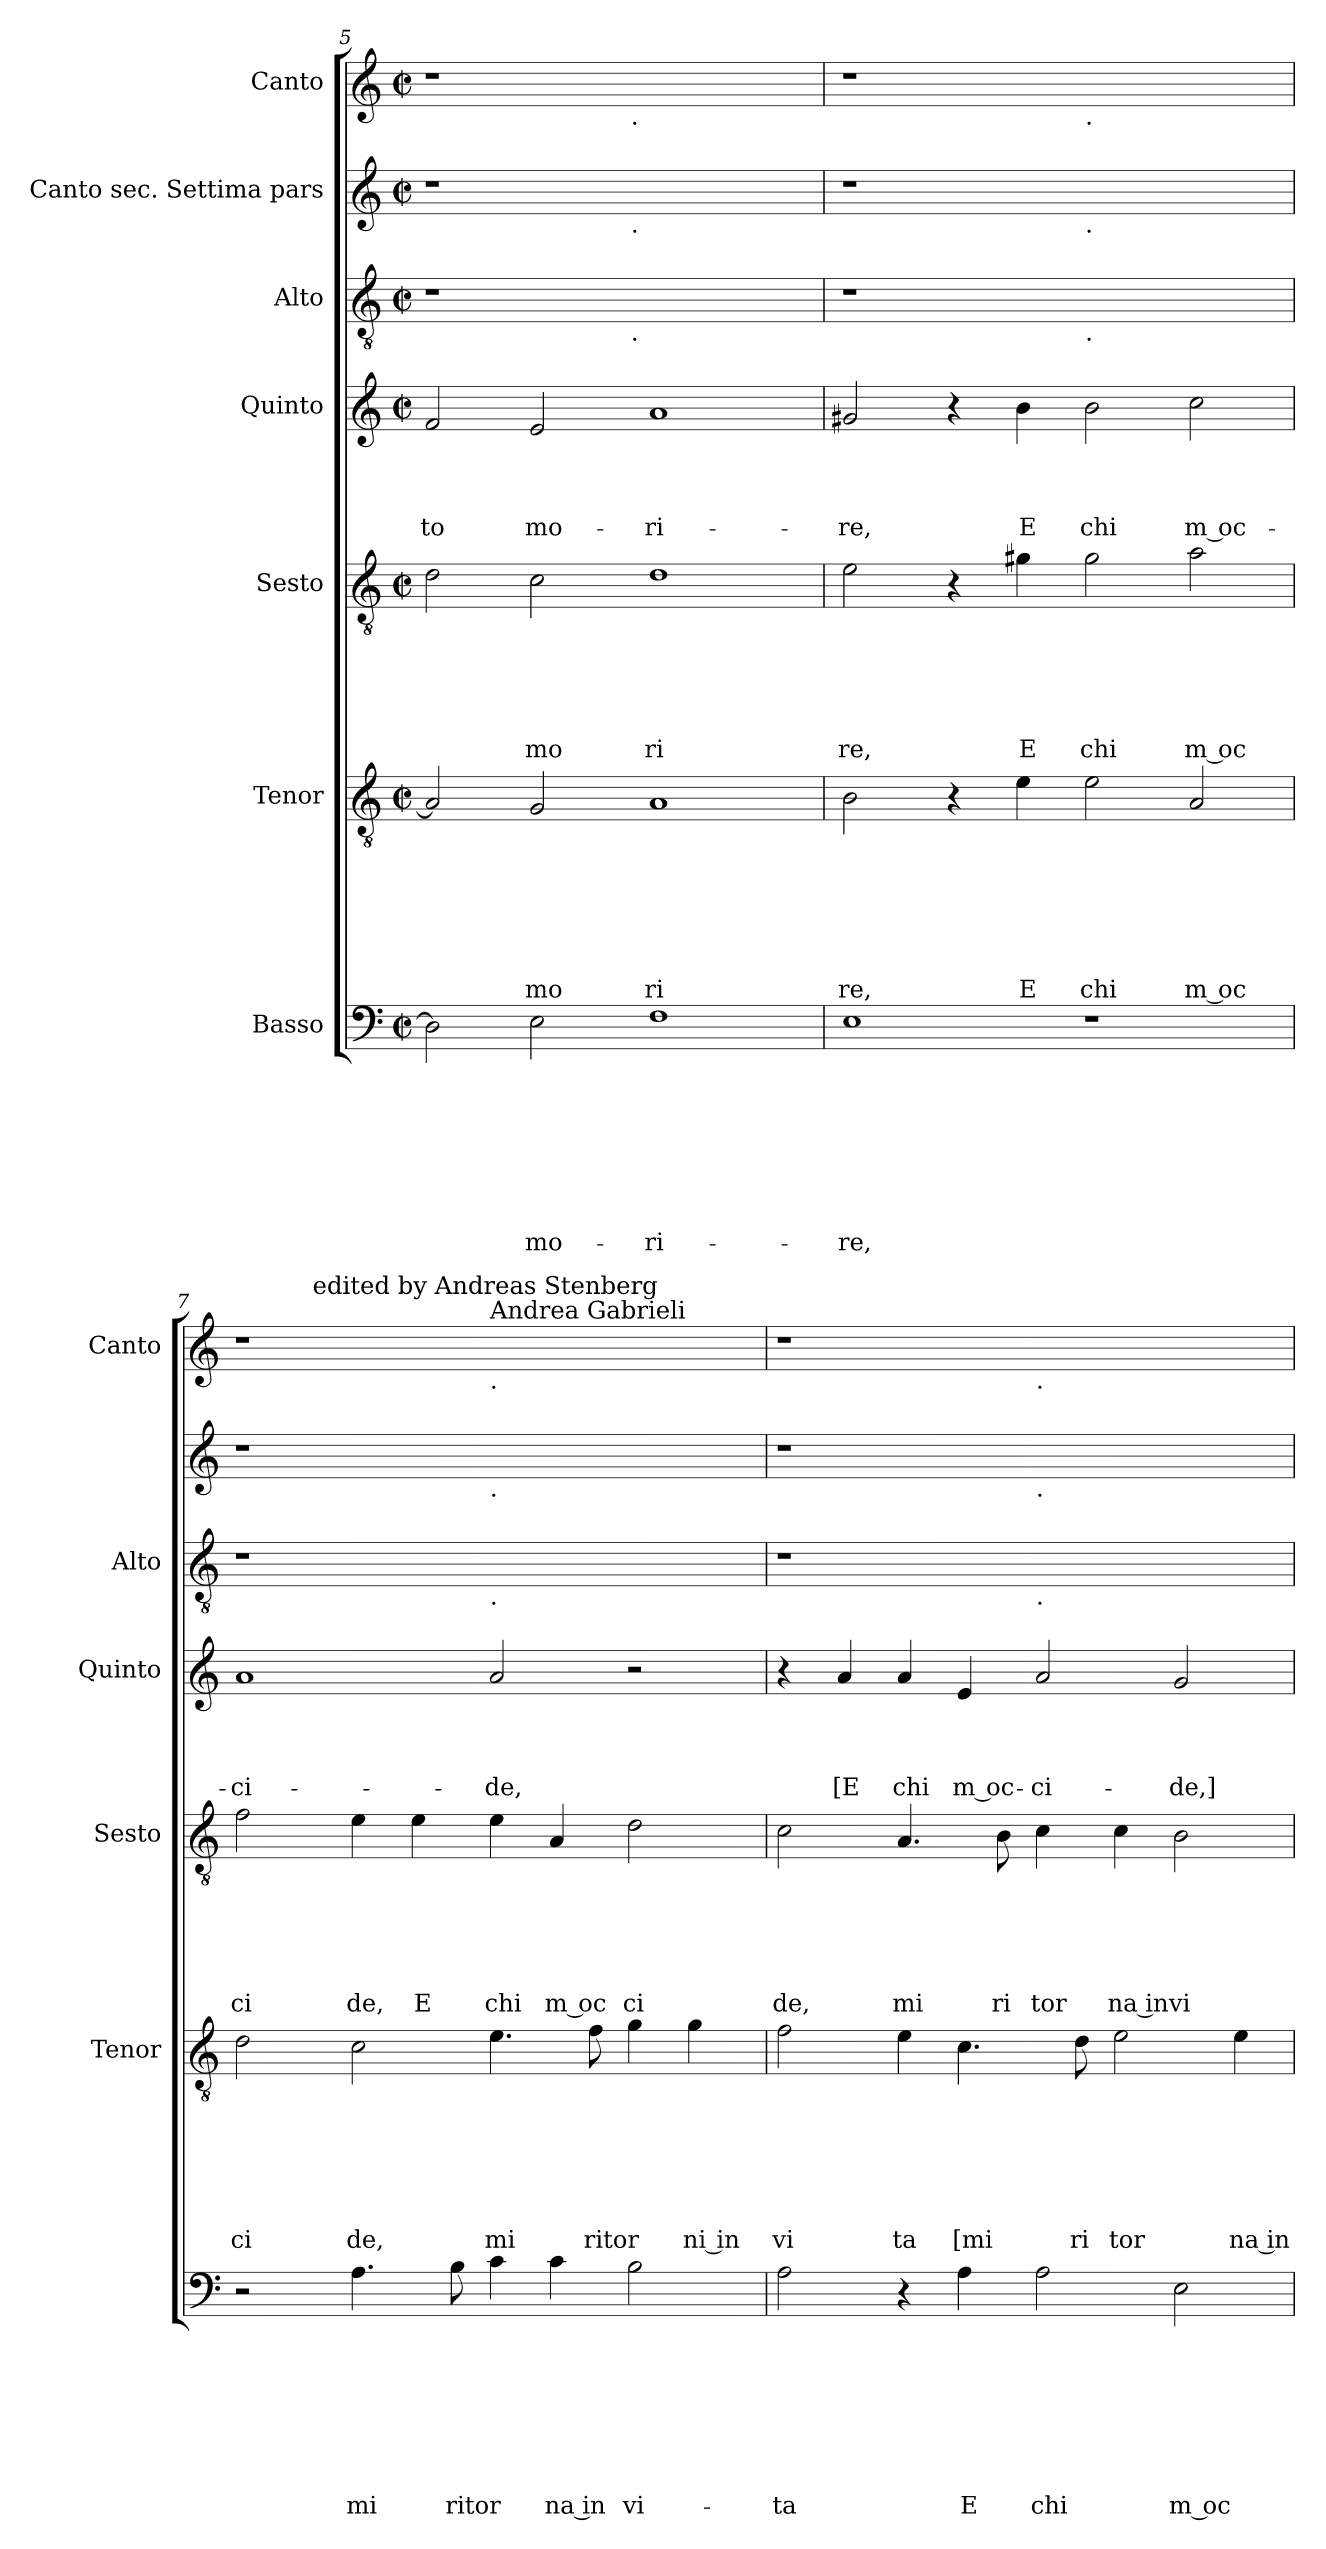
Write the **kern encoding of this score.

**kern	**text	**text	**text	**text	**text	**text	**text	**text	**kern	**text	**text	**text	**text	**text	**text	**text	**kern	**text	**text	**text	**text	**text	**text	**kern	**text	**text	**text	**text	**kern	**kern	**kern
*part7	*part7	*part7	*part7	*part7	*part7	*part7	*part7	*part7	*part6	*part6	*part6	*part6	*part6	*part6	*part6	*part6	*part5	*part5	*part5	*part5	*part5	*part5	*part5	*part4	*part4	*part4	*part4	*part4	*part3	*part2	*part1
*staff7	*staff7	*staff7	*staff7	*staff7	*staff7	*staff7	*staff7	*staff7	*staff6	*staff6	*staff6	*staff6	*staff6	*staff6	*staff6	*staff6	*staff5	*staff5	*staff5	*staff5	*staff5	*staff5	*staff5	*staff4	*staff4	*staff4	*staff4	*staff4	*staff3	*staff2	*staff1
*I"Basso	*	*	*	*	*	*	*	*	*I"Tenor	*	*	*	*	*	*	*	*I"Sesto	*	*	*	*	*	*	*I"Quinto	*	*	*	*	*I"Alto	*I"Canto sec. Settima pars	*I"Canto
*	*	*	*	*	*	*	*	*	*I'Tenor	*	*	*	*	*	*	*	*I'Sesto	*	*	*	*	*	*	*I'Quinto	*	*	*	*	*I'Alto	*	*I'Canto
*clefF4	*	*	*	*	*	*	*	*	*clefGv2	*	*	*	*	*	*	*	*clefGv2	*	*	*	*	*	*	*clefG2	*	*	*	*	*clefGv2	*clefG2	*clefG2
*k[]	*	*	*	*	*	*	*	*	*k[]	*	*	*	*	*	*	*	*k[]	*	*	*	*	*	*	*k[]	*	*	*	*	*k[]	*k[]	*k[]
*C:	*	*	*	*	*	*	*	*	*C:	*	*	*	*	*	*	*	*C:	*	*	*	*	*	*	*C:	*	*	*	*	*C:	*C:	*C:
*M2/2	*	*	*	*	*	*	*	*	*M2/2	*	*	*	*	*	*	*	*M2/2	*	*	*	*	*	*	*M2/2	*	*	*	*	*M2/2	*M2/2	*M2/2
*met(c|)	*	*	*	*	*	*	*	*	*met(c|)	*	*	*	*	*	*	*	*met(c|)	*	*	*	*	*	*	*met(c|)	*	*	*	*	*met(c|)	*met(c|)	*met(c|)
=5	=5	=5	=5	=5	=5	=5	=5	=5	=5	=5	=5	=5	=5	=5	=5	=5	=5	=5	=5	=5	=5	=5	=5	=5	=5	=5	=5	=5	=5	=5	=5
!	!	!	!	!	!	!	!	!	!	!	!	!	!	!	!	!	!	!	!	!	!	!	!	!	!	!	!	!LO:LY:b	!	!	!
*	*	*	*	*	*	*	*	*	*	*	*	*	*	*	*	*	*	*	*	*	*	*	*	*	*	*	*	*	*^	*^	*^
2D\]	.	.	.	.	.	.	.	.	2A/]	.	.	.	.	.	.	.	2d\	.	.	.	.	.	.	2f/	.	.	.	-to	1r	2ryy	1r	2ryy	1r	2ryy
!	!	!	!	!	!	!	!	!LO:LY:b	!	!	!	!	!	!	!	!LO:LY:b	!	!	!	!	!	!	!LO:LY:b	!	!	!	!	!LO:LY:b	!	!	!	!	!	!
2E\	.	.	.	.	.	.	.	mo-	2G/	.	.	.	.	.	.	mo	2c\	.	.	.	.	.	mo	2e/	.	.	.	mo-	.	4...ryy	.	4...ryy	.	4...ryy
!	!	!	!	!	!	!	!	!	!	!	!	!	!	!	!	!	!	!	!	!	!	!	!	!	!	!	!	!	!	!	!	!	!	!LO:TX:b:t=.
!	!	!	!	!	!	!	!	!	!	!	!	!	!	!	!	!	!	!	!	!	!	!	!	!	!	!	!	!	!	!	!	!LO:TX:b:t=.	!	!
!	!	!	!	!	!	!	!	!	!	!	!	!	!	!	!	!	!	!	!	!	!	!	!	!	!	!	!	!	!	!LO:TX:b:t=.	!	!	!	!
.	.	.	.	.	.	.	.	.	.	.	.	.	.	.	.	.	.	.	.	.	.	.	.	.	.	.	.	.	.	1ryy	.	1ryy	.	1ryy
!	!	!	!	!	!	!	!	!LO:LY:b	!	!	!	!	!	!	!	!LO:LY:b	!	!	!	!	!	!	!LO:LY:b	!	!	!	!	!LO:LY:b	!	!	!	!	!	!
1F	.	.	.	.	.	.	.	-ri-	1A	.	.	.	.	.	.	ri	1d	.	.	.	.	.	ri	1a	.	.	.	-ri-	1ryy	.	1ryy	.	1ryy	.
.	.	.	.	.	.	.	.	.	.	.	.	.	.	.	.	.	.	.	.	.	.	.	.	.	.	.	.	.	.	32ryy	.	32ryy	.	32ryy
=6	=6	=6	=6	=6	=6	=6	=6	=6	=6	=6	=6	=6	=6	=6	=6	=6	=6	=6	=6	=6	=6	=6	=6	=6	=6	=6	=6	=6	=6	=6	=6	=6	=6	=6
!	!	!	!	!	!	!	!	!LO:LY:b	!	!	!	!	!	!	!	!LO:LY:b	!	!	!	!	!	!	!LO:LY:b	!	!	!	!	!LO:LY:b	!	!	!	!	!	!
*	*	*	*	*	*	*	*	*	*	*	*	*	*	*	*	*	*	*	*	*	*	*	*	*	*	*	*	*	*v	*v	*	*	*v	*v
*	*	*	*	*	*	*	*	*	*	*	*	*	*	*	*	*	*	*	*	*	*	*	*	*	*	*	*	*	*	*v	*v	*
1E	.	.	.	.	.	.	.	-re,	2B\	.	.	.	.	.	.	re,	2e\	.	.	.	.	.	re,	2g#X/	.	.	.	-re,	1r	1r	1r
.	.	.	.	.	.	.	.	.	4r	.	.	.	.	.	.	.	4r	.	.	.	.	.	.	4r	.	.	.	.	.	.	.
!	!	!	!	!	!	!	!	!	!	!	!	!	!	!	!	!LO:LY:b	!	!	!	!	!	!	!LO:LY:b	!	!	!	!	!LO:LY:b	!	!	!
.	.	.	.	.	.	.	.	.	4e\	.	.	.	.	.	.	E	4g#X\	.	.	.	.	.	E	4b\	.	.	.	E	.	.	.
!	!	!	!	!	!	!	!	!	!	!	!	!	!	!	!	!	!	!	!	!	!	!	!	!	!	!	!	!	!	!	!LO:TX:b:t=.
!	!	!	!	!	!	!	!	!	!	!	!	!	!	!	!	!	!	!	!	!	!	!	!	!	!	!	!	!	!	!LO:TX:b:t=.	!
!	!	!	!	!	!	!	!	!	!	!	!	!	!	!	!	!	!	!	!	!	!	!	!	!	!	!	!	!	!LO:TX:b:t=.	!	!
!	!	!	!	!	!	!	!	!	!	!	!	!	!	!	!	!LO:LY:b	!	!	!	!	!	!	!LO:LY:b	!	!	!	!	!LO:LY:b	!	!	!
1r	.	.	.	.	.	.	.	.	2e\	.	.	.	.	.	.	chi	2g#\	.	.	.	.	.	chi	2b\	.	.	.	chi	1ryy	1ryy	1ryy
!	!	!	!	!	!	!	!	!	!	!	!	!	!	!	!	!LO:LY:b:rj	!	!	!	!	!	!	!LO:LY:b:rj	!	!	!	!	!LO:LY:b:rj	!	!	!
.	.	.	.	.	.	.	.	.	2A/	.	.	.	.	.	.	m oc	2a\	.	.	.	.	.	m oc	2cc\	.	.	.	m oc-	.	.	.
=7	=7	=7	=7	=7	=7	=7	=7	=7	=7	=7	=7	=7	=7	=7	=7	=7	=7	=7	=7	=7	=7	=7	=7	=7	=7	=7	=7	=7	=7	=7	=7
!	!	!	!	!	!	!	!	!	!	!	!	!	!	!	!	!LO:LY:b	!	!	!	!	!	!	!LO:LY:b	!	!	!	!	!LO:LY:b	!	!	!
*	*	*	*	*	*	*	*	*	*	*	*	*	*	*	*	*	*	*	*	*	*	*	*	*	*	*	*	*	*	*	*^
2r	.	.	.	.	.	.	.	.	2d\	.	.	.	.	.	.	ci	2f\	.	.	.	.	.	ci	1a	.	.	.	-ci-	1r	1r	1r	4.ryy
!	!	!	!	!	!	!	!	!	!	!	!	!	!	!	!	!	!	!	!	!	!	!	!	!	!	!	!	!	!	!	!	!LO:TX:a:t=edited by Andreas Stenberg
.	.	.	.	.	.	.	.	.	.	.	.	.	.	.	.	.	.	.	.	.	.	.	.	.	.	.	.	.	.	.	.	1ryy
!	!	!	!	!	!	!	!	!LO:LY:b	!	!	!	!	!	!	!	!LO:LY:b	!	!	!	!	!	!	!LO:LY:b	!	!	!	!	!	!	!	!	!
4.A\	.	.	.	.	.	.	.	mi	2c\	.	.	.	.	.	.	de,	4e\	.	.	.	.	.	de,	.	.	.	.	.	.	.	.	.
!	!	!	!	!	!	!	!	!	!	!	!	!	!	!	!	!	!	!	!	!	!	!	!LO:LY:b	!	!	!	!	!	!	!	!	!
.	.	.	.	.	.	.	.	.	.	.	.	.	.	.	.	.	4e\	.	.	.	.	.	E	.	.	.	.	.	.	.	.	.
!	!	!	!	!	!	!	!	!LO:LY:b	!	!	!	!	!	!	!	!	!	!	!	!	!	!	!	!	!	!	!	!	!	!	!	!
8B\	.	.	.	.	.	.	.	ritor	.	.	.	.	.	.	.	.	.	.	.	.	.	.	.	.	.	.	.	.	.	.	.	.
!	!	!	!	!	!	!	!	!	!	!	!	!	!	!	!	!	!	!	!	!	!	!	!	!	!	!	!	!	!	!	!LO:TX:a:t=Andrea Gabrieli	!
!	!	!	!	!	!	!	!	!	!	!	!	!	!	!	!	!	!	!	!	!	!	!	!	!	!	!	!	!	!	!	!LO:TX:b:t=.	!
!	!	!	!	!	!	!	!	!	!	!	!	!	!	!	!	!	!	!	!	!	!	!	!	!	!	!	!	!	!	!LO:TX:b:t=.	!	!
!	!	!	!	!	!	!	!	!	!	!	!	!	!	!	!	!	!	!	!	!	!	!	!	!	!	!	!	!	!LO:TX:b:t=.	!	!	!
!	!	!	!	!	!	!	!	!	!	!	!	!	!	!	!	!LO:LY:b	!	!	!	!	!	!	!LO:LY:b	!	!	!	!	!LO:LY:b	!	!	!	!
4c\	.	.	.	.	.	.	.	.	4.e\	.	.	.	.	.	.	mi	4e\	.	.	.	.	.	chi	2a/	.	.	.	-de,	1ryy	1ryy	1ryy	.
!	!	!	!	!	!	!	!	!LO:LY:b:rj	!	!	!	!	!	!	!	!	!	!	!	!	!	!	!LO:LY:b:rj	!	!	!	!	!	!	!	!	!
4c\	.	.	.	.	.	.	.	na in	.	.	.	.	.	.	.	.	4A/	.	.	.	.	.	m oc	.	.	.	.	.	.	.	.	.
!	!	!	!	!	!	!	!	!	!	!	!	!	!	!	!	!LO:LY:b	!	!	!	!	!	!	!	!	!	!	!	!	!	!	!	!
.	.	.	.	.	.	.	.	.	8f\	.	.	.	.	.	.	ritor	.	.	.	.	.	.	.	.	.	.	.	.	.	.	.	2ryy
!	!	!	!	!	!	!	!	!LO:LY:b	!	!	!	!	!	!	!	!	!	!	!	!	!	!	!LO:LY:b	!	!	!	!	!	!	!	!	!
2B\	.	.	.	.	.	.	.	vi-	4g\	.	.	.	.	.	.	.	2d\	.	.	.	.	.	ci	2r	.	.	.	.	.	.	.	.
!	!	!	!	!	!	!	!	!	!	!	!	!	!	!	!	!LO:LY:b:rj	!	!	!	!	!	!	!	!	!	!	!	!	!	!	!	!
.	.	.	.	.	.	.	.	.	4g\	.	.	.	.	.	.	ni in	.	.	.	.	.	.	.	.	.	.	.	.	.	.	.	.
.	.	.	.	.	.	.	.	.	.	.	.	.	.	.	.	.	.	.	.	.	.	.	.	.	.	.	.	.	.	.	.	8ryy
!!LO:LB:g=z
=8	=8	=8	=8	=8	=8	=8	=8	=8	=8	=8	=8	=8	=8	=8	=8	=8	=8	=8	=8	=8	=8	=8	=8	=8	=8	=8	=8	=8	=8	=8	=8	=8
!	!	!	!	!	!	!	!	!LO:LY:b	!	!	!	!	!	!	!	!LO:LY:b	!	!	!	!	!	!	!LO:LY:b	!	!	!	!	!	!	!	!	!
*	*	*	*	*	*	*	*	*	*	*	*	*	*	*	*	*	*	*	*	*	*	*	*	*	*	*	*	*	*	*	*v	*v
2A\	.	.	.	.	.	.	.	-ta	2f\	.	.	.	.	.	.	vi	2c\	.	.	.	.	.	de,	4r	.	.	.	.	1r	1r	1r
!	!	!	!	!	!	!	!	!	!	!	!	!	!	!	!	!	!	!	!	!	!	!	!	!	!	!	!	!LO:LY:b	!	!	!
.	.	.	.	.	.	.	.	.	.	.	.	.	.	.	.	.	.	.	.	.	.	.	.	4a/	.	.	.	[E	.	.	.
!	!	!	!	!	!	!	!	!	!	!	!	!	!	!	!	!LO:LY:b	!	!	!	!	!	!	!LO:LY:b	!	!	!	!	!LO:LY:b	!	!	!
4r	.	.	.	.	.	.	.	.	4e\	.	.	.	.	.	.	ta	4.A/	.	.	.	.	.	mi	4a/	.	.	.	chi	.	.	.
!	!	!	!	!	!	!	!	!LO:LY:b	!	!	!	!	!	!	!	!LO:LY:b	!	!	!	!	!	!	!	!	!	!	!	!LO:LY:b:rj	!	!	!
4A\	.	.	.	.	.	.	.	E	4.c\	.	.	.	.	.	.	[mi	.	.	.	.	.	.	.	4e/	.	.	.	m oc-	.	.	.
!	!	!	!	!	!	!	!	!	!	!	!	!	!	!	!	!	!	!	!	!	!	!	!LO:LY:b	!	!	!	!	!	!	!	!
.	.	.	.	.	.	.	.	.	.	.	.	.	.	.	.	.	8B\	.	.	.	.	.	ri	.	.	.	.	.	.	.	.
!	!	!	!	!	!	!	!	!	!	!	!	!	!	!	!	!	!	!	!	!	!	!	!	!	!	!	!	!	!	!	!LO:TX:b:t=.
!	!	!	!	!	!	!	!	!	!	!	!	!	!	!	!	!	!	!	!	!	!	!	!	!	!	!	!	!	!	!LO:TX:b:t=.	!
!	!	!	!	!	!	!	!	!	!	!	!	!	!	!	!	!	!	!	!	!	!	!	!	!	!	!	!	!	!LO:TX:b:t=.	!	!
!	!	!	!	!	!	!	!	!LO:LY:b	!	!	!	!	!	!	!	!	!	!	!	!	!	!	!LO:LY:b	!	!	!	!	!LO:LY:b	!	!	!
2A\	.	.	.	.	.	.	.	chi	.	.	.	.	.	.	.	.	4c\	.	.	.	.	.	tor	2a/	.	.	.	-ci-	1ryy	1ryy	1ryy
!	!	!	!	!	!	!	!	!	!	!	!	!	!	!	!	!LO:LY:b	!	!	!	!	!	!	!	!	!	!	!	!	!	!	!
.	.	.	.	.	.	.	.	.	8d\	.	.	.	.	.	.	ri	.	.	.	.	.	.	.	.	.	.	.	.	.	.	.
!	!	!	!	!	!	!	!	!	!	!	!	!	!	!	!	!LO:LY:b	!	!	!	!	!	!	!LO:LY:b:rj	!	!	!	!	!	!	!	!
.	.	.	.	.	.	.	.	.	2e\	.	.	.	.	.	.	tor	4c\	.	.	.	.	.	na in	.	.	.	.	.	.	.	.
!	!	!	!	!	!	!	!	!LO:LY:b:rj	!	!	!	!	!	!	!	!	!	!	!	!	!	!	!LO:LY:b	!	!	!	!	!LO:LY:b	!	!	!
2E\	.	.	.	.	.	.	.	m oc	.	.	.	.	.	.	.	.	2B\	.	.	.	.	.	vi	2g/	.	.	.	-de,]	.	.	.
!	!	!	!	!	!	!	!	!	!	!	!	!	!	!	!	!LO:LY:b:rj	!	!	!	!	!	!	!	!	!	!	!	!	!	!	!
.	.	.	.	.	.	.	.	.	4e\	.	.	.	.	.	.	na in	.	.	.	.	.	.	.	.	.	.	.	.	.	.	.
=	=	=	=	=	=	=	=	=	=	=	=	=	=	=	=	=	=	=	=	=	=	=	=	=	=	=	=	=	=	=	=
*-	*-	*-	*-	*-	*-	*-	*-	*-	*-	*-	*-	*-	*-	*-	*-	*-	*-	*-	*-	*-	*-	*-	*-	*-	*-	*-	*-	*-	*-	*-	*-
